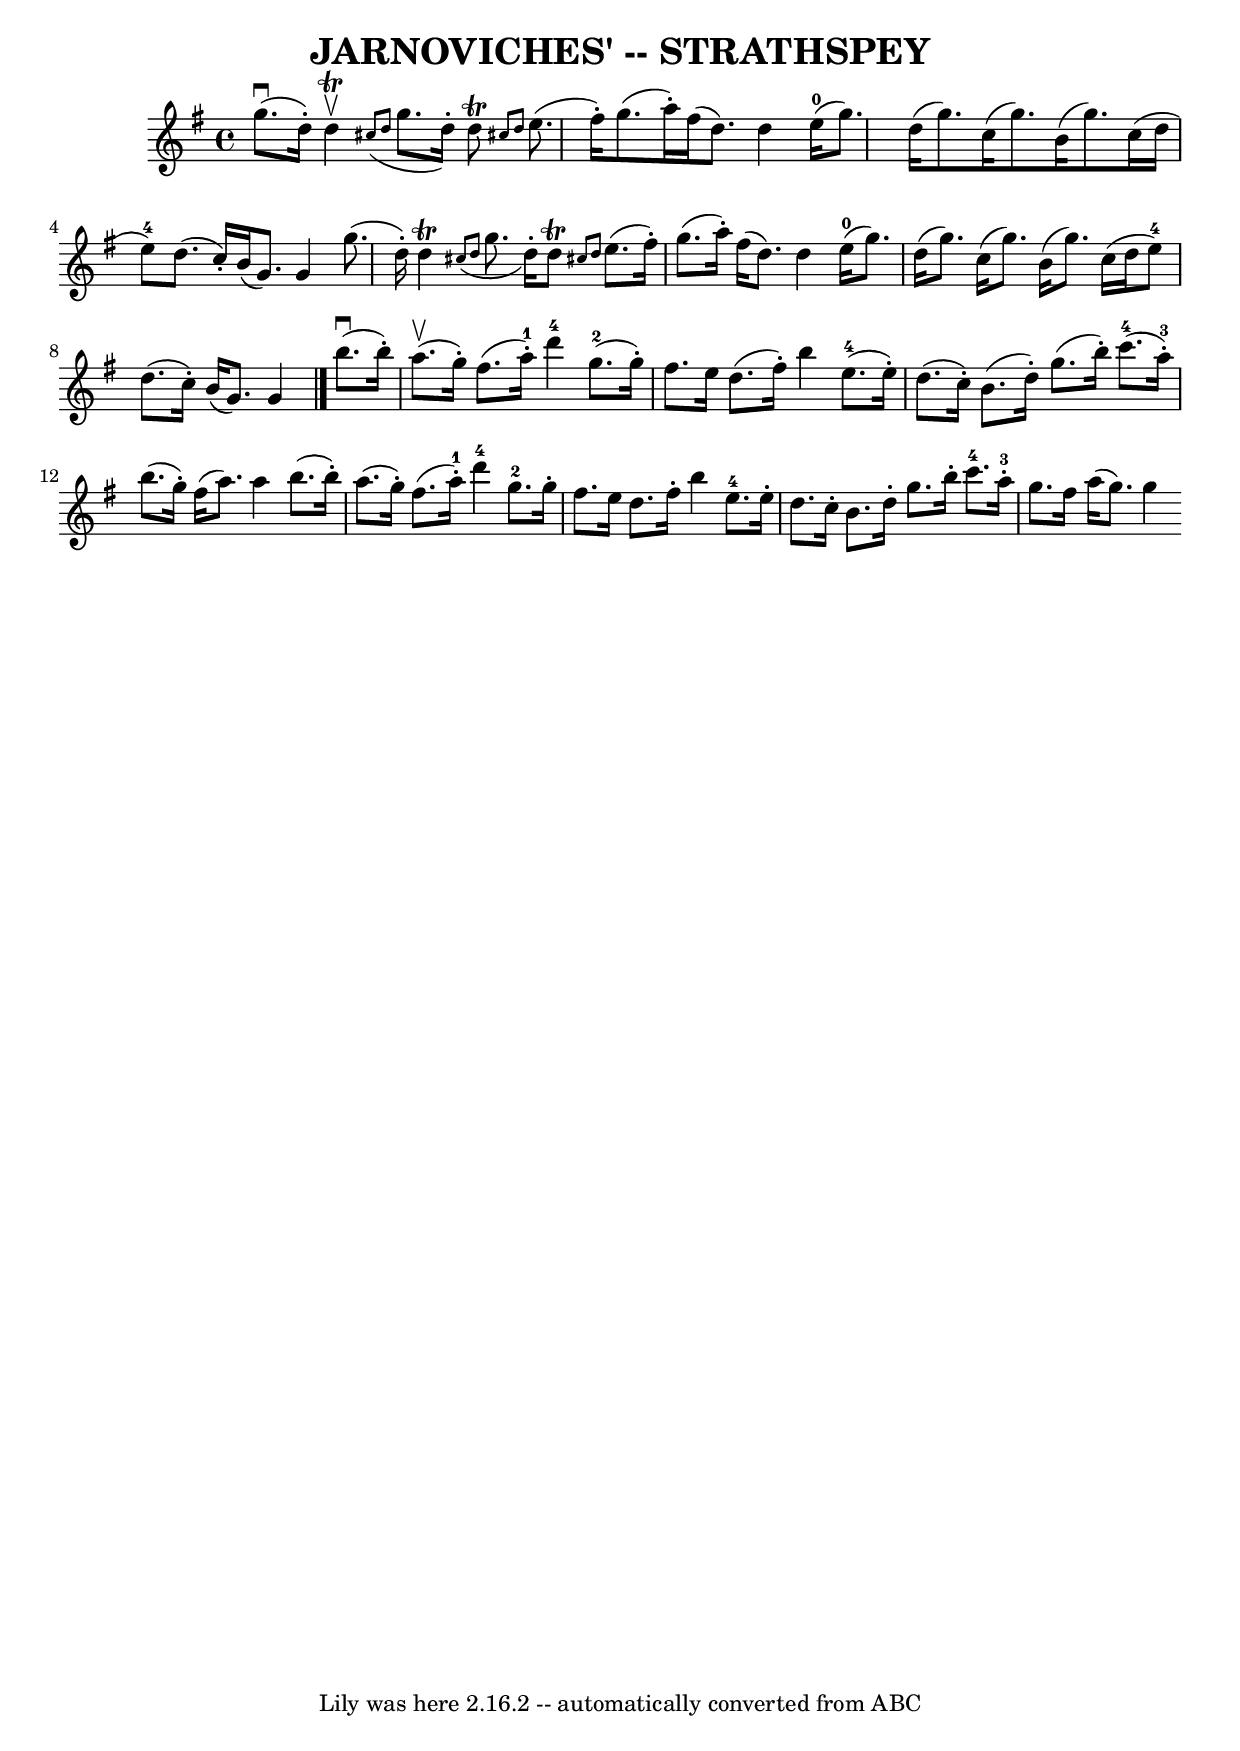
\version "2.16.2"
\include "Mammoth.ily"
\header {
  %% book = "Ryan's Mammoth Collection of Fiddle Tunes"
 crossRefNumber = "1"
 footnotes = ""
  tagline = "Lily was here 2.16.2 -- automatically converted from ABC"
  title = "JARNOVICHES' -- STRATHSPEY"

}
voicedefault =  {


  \override Staff.TimeSignature #'style = #'C
  \time 4/4 
  \key g \major
 g''8. (^\downbow d''16-.) d''4^\trill^\upbow   \grace { cis''8 (d''8  
			  } g''8. d''16-.) d''8^\trill \grace { cis''!8 d''8   		 }        |
 e''8. (fis''16-.) g''8. (a''16-.) fis''16 (d''8.) d''4         |
  
 e''16-0(g''8.) d''16 (g''8.) c''16 (g''8.) b'16 ( g''8.)        |
 c''16 (d''16 e''8-4) d''8. (c''16-.) b'16 (g'8.) g'4    | |
 g''8. (d''16-.)   
 d''4^\trill   \grace { cis''8 (d''8  
		       } g''8. d''16-.) d''8^\trill \grace { cis''!8 d''8   		 }        |
 e''8. (fis''16-.) g''8. (a''16-.) fis''16 (d''8.) d''4         |
  
 e''16-0(g''8.) d''16 (g''8.) c''16 (g''8.) b'16 ( g''8.)        |
 c''16 (d''16 e''8-4) d''8. (c''16-.) b'16 (g'8.) g'4    \bar "|." b''8. (^\downbow b''16-.) a''8. (^\upbow g''16-.) fis''8. (a''16-1-.) d'''4-4      |
 g''8.-2(g''16-.) fis''8. e''16 d''8. ( fis''16-.) b''4         |
 e''8.-4(e''16-.) d''8. ( c''16-.) b'8. (d''16-.) g''8. (b''16-.)        |
  
 c'''8.-4(a''16-3-.) b''8. (g''16-.) fis''16 (a''8.) a''4    |  |
 b''8. (b''16-.) a''8. (g''16-.) fis''8. (a''16-1-.) d'''4-4        |
 g''8.-2 g''16-. fis''8. e''16 d''8. fis''16-. b''4         |
 e''8.-4 e''16-. d''8. c''16-. b'8. d''16-. g''8. b''16-.        |
 c'''8.-4 a''16-3-. g''8. fis''16 a''16 ( g''8.) g''4    \bar " |."   

}

\score{
  <<

    \context Staff="default"
    {
      \voicedefault 
      
    }

  >>
  \layout {
    
  }
  \midi {
  }

}
